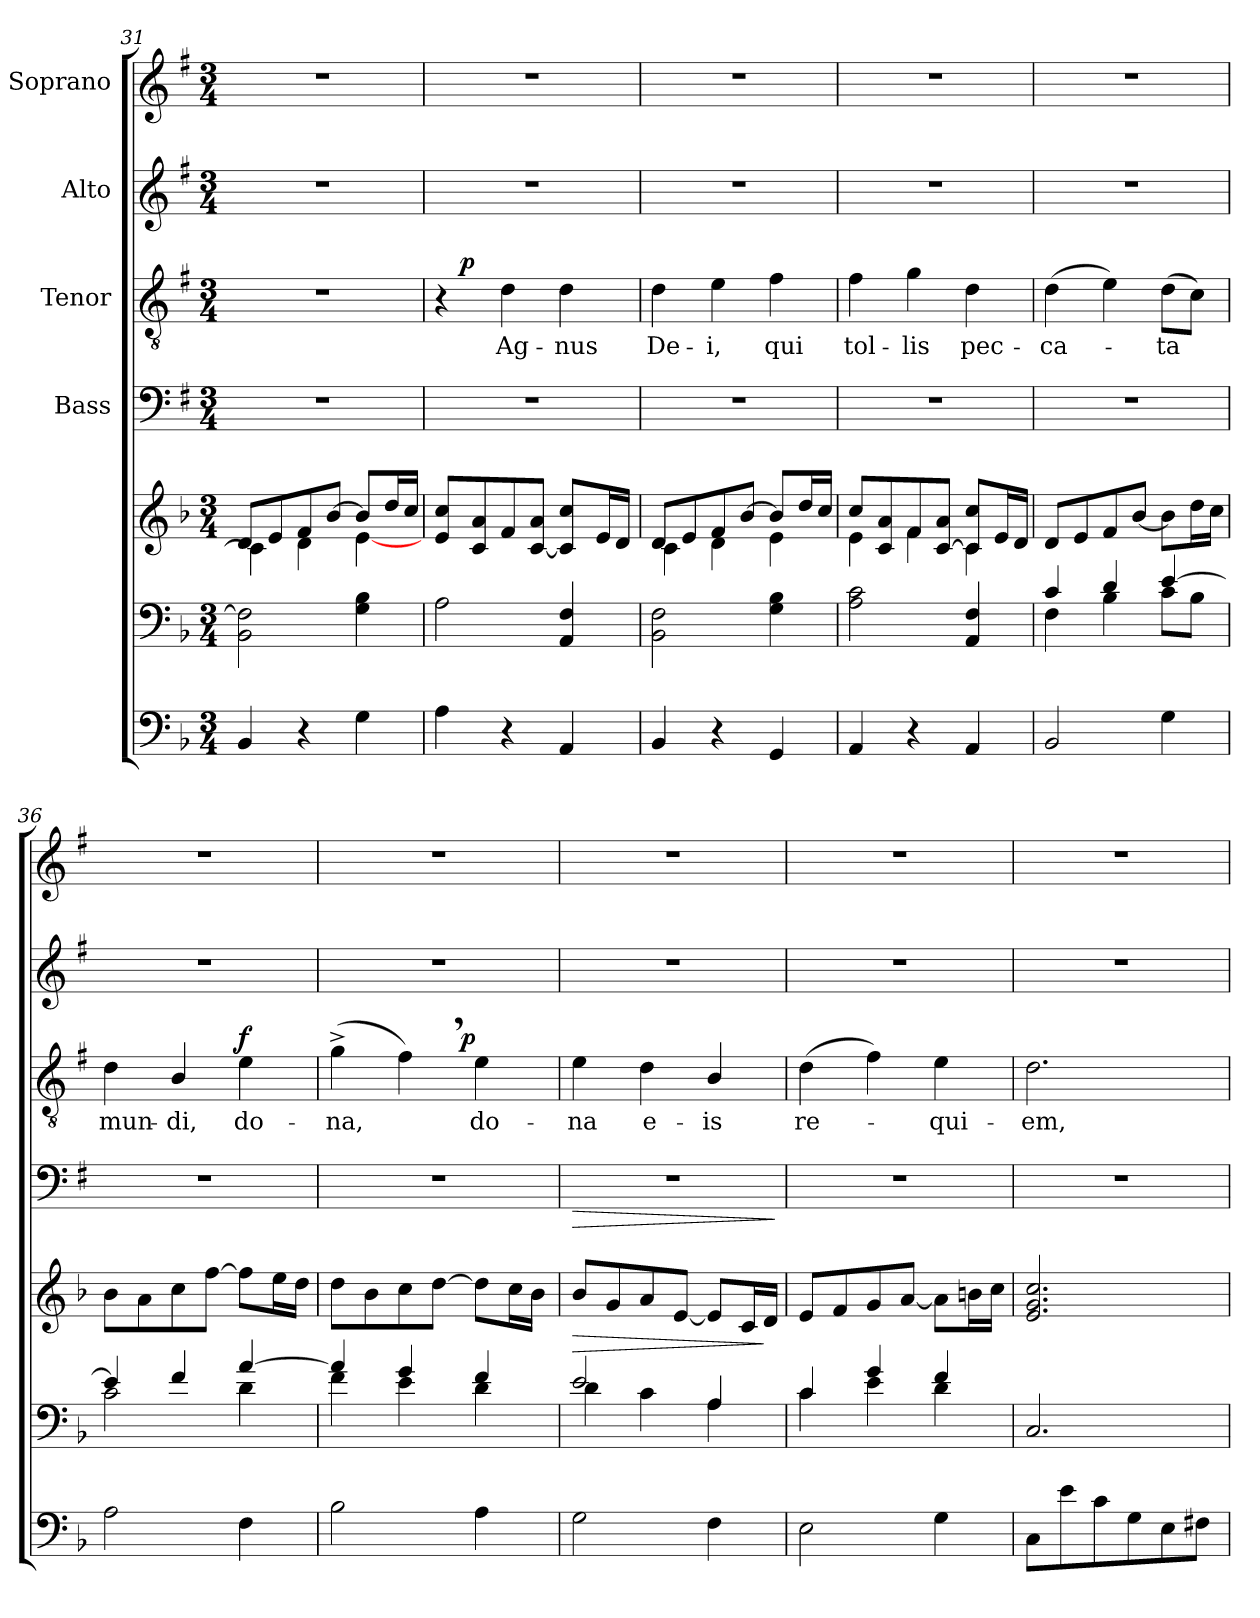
**kern	**kern	**kern	**dynam	**kern	**dynam	**kern	**text	**dynam	**kern	**kern
*part6	*part5	*part5	*part5	*part4	*part4	*part3	*part3	*part3	*part2	*part1
*staff7	*staff6	*staff5	*staff5/6	*staff4	*staff4	*staff3	*staff3	*staff3	*staff2	*staff1
*	*	*	*	*I"Bass	*	*I"Tenor	*	*	*I"Alto	*I"Soprano
*clefF4	*clefF4	*clefG2	*	*clefF4	*	*clefGv2	*	*	*clefG2	*clefG2
*	*	*	*	*ITrd1c2	*	*ITrd1c2	*	*	*ITrd1c2	*ITrd1c2
*k[b-]	*k[b-]	*k[b-]	*	*k[b-]	*	*k[b-]	*	*	*k[b-]	*k[b-]
*F:	*F:	*F:	*	*F:	*	*F:	*	*	*F:	*F:
*M3/4	*M3/4	*M3/4	*	*M3/4	*	*M3/4	*	*	*M3/4	*M3/4
=31	=31	=31	=31	=31	=31	=31	=31	=31	=31	=31
*	*	*^	*	*	*	*	*	*	*	*
4BB-/	2BB-\ 2F\]	8d/L	4c\]	.	2.r	.	2.r	.	.	2.r	2.r
.	.	8e/	.	.	.	.	.	.	.	.	.
4r	.	8f/	4d\	.	.	.	.	.	.	.	.
.	.	[>8b-/J	.	.	.	.	.	.	.	.	.
4G\	4G\ 4B-\	8b-/L]	[<4e\	.	.	.	.	.	.	.	.
.	.	16dd/L	.	.	.	.	.	.	.	.	.
.	.	16cc/JJ	.	.	.	.	.	.	.	.	.
*	*	*v	*v	*	*	*	*	*	*	*	*
=32	=32	=32	=32	=32	=32	=32	=32	=32	=32	=32
*	*	*	*	*	*	*^	*	*	*	*
4A\	2A\	8e/ 8cc/L	.	2.r	.	4r	16.ryy	.	.	2.r	2.r
!	!	!	!	!	!	!	!	!	!LO:DY:b	!	!
.	.	.	.	.	.	.	2ryy	.	p	.	.
.	.	8c/ 8a/	.	.	.	.	.	.	.	.	.
4r	.	8f/	.	.	.	4c\	.	Ag-	.	.	.
.	.	[8c/ 8a/J	.	.	.	.	.	.	.	.	.
4AA/	4AA/ 4F/	8c/] 8cc/L	.	.	.	4c\	.	-nus	.	.	.
.	.	.	.	.	.	.	8ryy	.	.	.	.
.	.	16e/L	.	.	.	.	.	.	.	.	.
.	.	16d/JJ	.	.	.	.	.	.	.	.	.
.	.	.	.	.	.	.	32ryy	.	.	.	.
*	*	*	*	*	*	*v	*v	*	*	*	*
=33	=33	=33	=33	=33	=33	=33	=33	=33	=33	=33
*	*	*^	*	*	*	*	*	*	*	*
4BB-/	2BB-\ 2F\	8d/L	4c\	.	2.r	.	4c\	De-	.	2.r	2.r
.	.	8e/	.	.	.	.	.	.	.	.	.
4r	.	8f/	4d\	.	.	.	4d\	-i,	.	.	.
.	.	[>8b-/J	.	.	.	.	.	.	.	.	.
4GG/	4G\ 4B-\	8b-/L]	4e\	.	.	.	4e\	qui	.	.	.
.	.	16dd/L	.	.	.	.	.	.	.	.	.
.	.	16cc/JJ	.	.	.	.	.	.	.	.	.
=34	=34	=34	=34	=34	=34	=34	=34	=34	=34	=34	=34
4AA/	2A\ 2c\	8cc/L	4e\	.	2.r	.	4e\	tol-	.	2.r	2.r
.	.	8c/ 8a/	.	.	.	.	.	.	.	.	.
4r	.	8f/	4f\	.	.	.	4f\	-lis	.	.	.
.	.	[>8c/ 8a/J	.	.	.	.	.	.	.	.	.
4AA/	4AA/ 4F/	8c/] 8cc/L	4c\	.	.	.	4c\	pec-	.	.	.
.	.	16e/L	.	.	.	.	.	.	.	.	.
.	.	16d/JJ	.	.	.	.	.	.	.	.	.
*	*	*v	*v	*	*	*	*	*	*	*	*
=35	=35	=35	=35	=35	=35	=35	=35	=35	=35	=35
*	*^	*	*	*	*	*	*	*	*	*
2BB-/	4c/	4F\	8d/L	.	2.r	.	(4c\	-ca-	.	2.r	2.r
.	.	.	8e/	.	.	.	.	.	.	.	.
.	4d/	4B-\	8f/	.	.	.	4d\)	.	.	.	.
.	.	.	[8b-/J	.	.	.	.	.	.	.	.
4G\	[>4e/	8c\L	8b-\L]	.	.	.	(8c\L	-ta	.	.	.
.	.	8B-\J	16dd\L	.	.	.	8B-\J)	.	.	.	.
.	.	.	16cc\JJ	.	.	.	.	.	.	.	.
=36	=36	=36	=36	=36	=36	=36	=36	=36	=36	=36	=36
2A\	4e/]	2c\	8b-\L	.	2.r	.	4c\	mun-	.	2.r	2.r
.	.	.	8a\	.	.	.	.	.	.	.	.
.	4f/	.	8cc\	.	.	.	4A/	-di,	.	.	.
.	.	.	[8ff\J	.	.	.	.	.	.	.	.
!	!	!	!	!	!	!	!	!	!LO:DY:b	!	!
4F\	[>4a/	4d\	8ff\L]	.	.	.	4d\	do-	f	.	.
.	.	.	16ee\L	.	.	.	.	.	.	.	.
.	.	.	16dd\JJ	.	.	.	.	.	.	.	.
=37	=37	=37	=37	=37	=37	=37	=37	=37	=37	=37	=37
*	*	*	*	*	*	*	*^	*	*	*	*
2B-\	4a/]	4f\	8dd\L	.	2.r	.	(4f^>\	4...ryy	-na,	.	2.r	2.r
.	.	.	8b-\	.	.	.	.	.	.	.	.	.
.	4g/	4e\	8cc\	.	.	.	4e,>\)	.	.	.	.	.
.	.	.	[8dd\J	.	.	.	.	.	.	.	.	.
!	!	!	!	!	!	!	!	!	!	!LO:DY:b	!	!
.	.	.	.	.	.	.	.	4ryy	.	p	.	.
4A\	4f/	4d\	8dd\L]	.	.	.	4d\	.	do-	.	.	.
.	.	.	16cc\L	.	.	.	.	.	.	.	.	.
.	.	.	16b-\JJ	.	.	.	.	.	.	.	.	.
.	.	.	.	.	.	.	.	32ryy	.	.	.	.
!!LO:LB:g=z
=38	=38	=38	=38	=38	=38	=38	=38	=38	=38	=38	=38	=38
!	!	!	!	!LO:HP:b	!	!LO:HP:b	!	!	!	!	!	!
*	*	*	*	*	*	*	*v	*v	*	*	*	*
2G\	2e/	4d\	8b-/L	>	2.r	>	4d\	-na	.	2.r	2.r
.	.	.	8g/	.	.	.	.	.	.	.	.
.	.	4c\	8a/	.	.	.	4c\	e-	.	.	.
.	.	.	[8e/J	.	.	.	.	.	.	.	.
4F\	4A/	4A\	8e/L]	.	.	.	4A/	-is	.	.	.
.	.	.	16c/L	.	.	.	.	.	.	.	.
.	.	.	16d/JJ	]	.	.	.	.	.	.	.
*	*v	*v	*	*	*	*	*	*	*	*	*
.	.	.	.	.	]	.	.	.	.	.
=39	=39	=39	=39	=39	=39	=39	=39	=39	=39	=39
*	*^	*	*	*	*	*	*	*	*	*
2E\	4c/	4c\	8e/L	.	2.r	.	(4c\	re-	.	2.r	2.r
.	.	.	8f/	.	.	.	.	.	.	.	.
.	4g/	4e\	8g/	.	.	.	4e\)	.	.	.	.
.	.	.	[8a/J	.	.	.	.	.	.	.	.
4G\	4f/	4d\	8a\L]	.	.	.	4d\	-qui-	.	.	.
.	.	.	16bn\L	.	.	.	.	.	.	.	.
.	.	.	16cc\JJ	.	.	.	.	.	.	.	.
*	*v	*v	*	*	*	*	*	*	*	*	*
=40	=40	=40	=40	=40	=40	=40	=40	=40	=40	=40
8C\L	2.C/	2.e/ 2.g/ 2.cc/	.	2.r	.	2.c\	-em,	.	2.r	2.r
8e\	.	.	.	.	.	.	.	.	.	.
8c\	.	.	.	.	.	.	.	.	.	.
8G\	.	.	.	.	.	.	.	.	.	.
8E\	.	.	.	.	.	.	.	.	.	.
8F#X\J	.	.	.	.	.	.	.	.	.	.
=	=	=	=	=	=	=	=	=	=	=
*-	*-	*-	*-	*-	*-	*-	*-	*-	*-	*-
